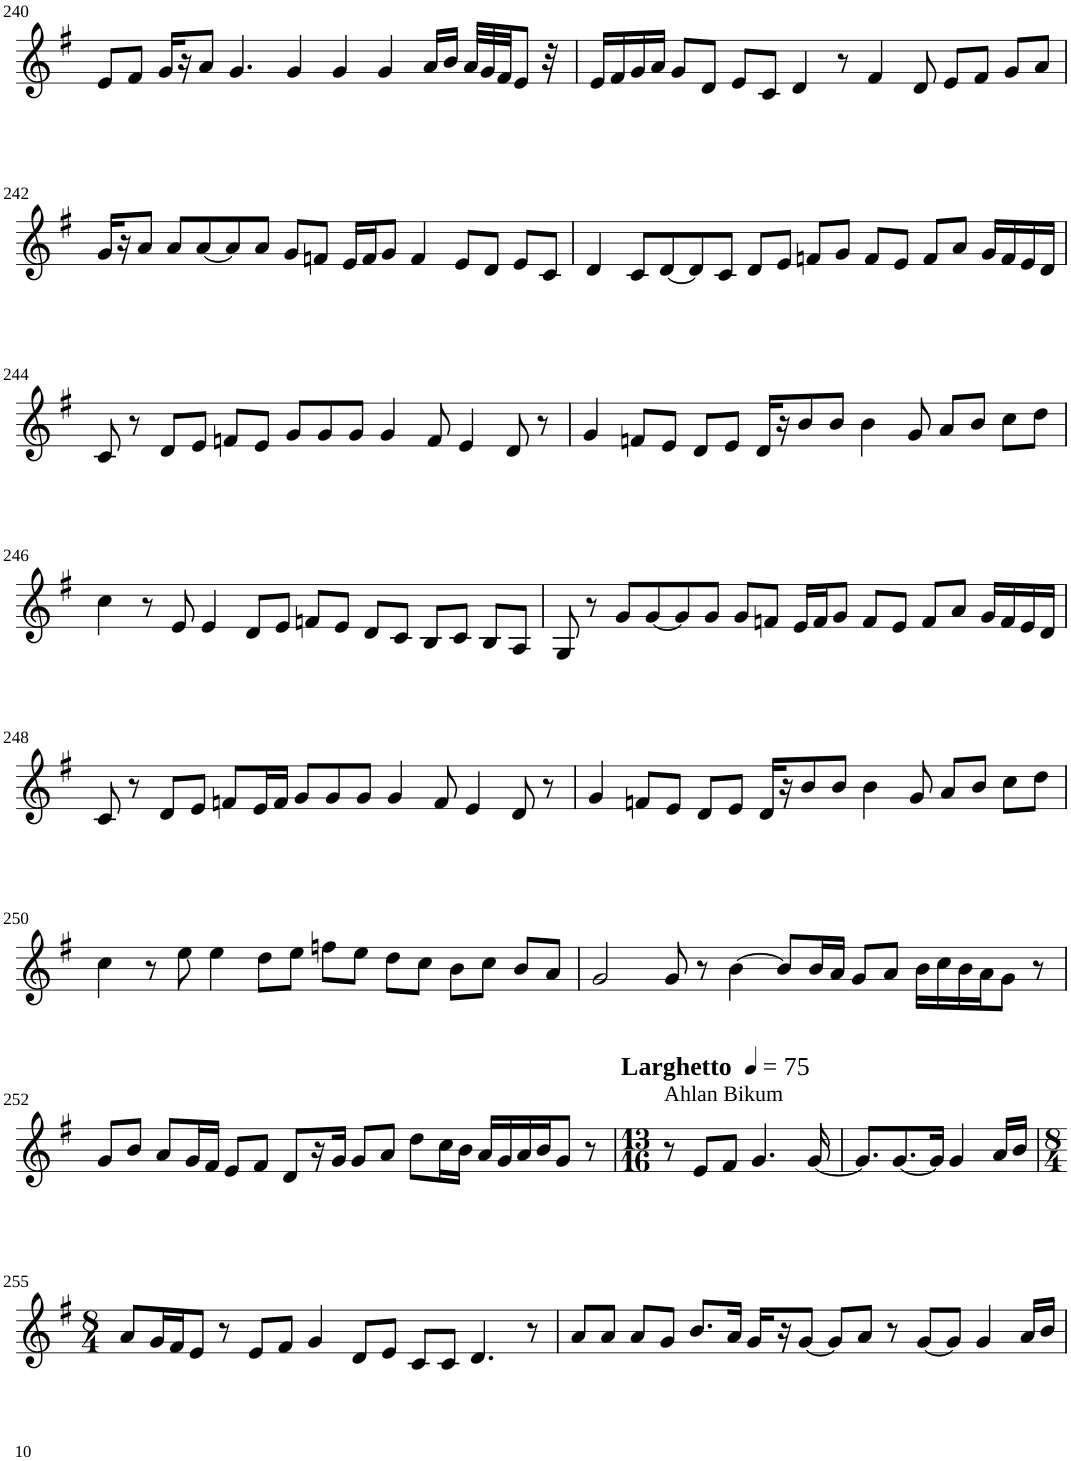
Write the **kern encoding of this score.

**kern
*part1
*staff1
*I"Violin
!!LO:PB:g=z
*clefG2
*k[f#]
*G:
*M8/4
=240
8e/L
8f#/J
16g/LL
16r
8a/J
4.g/
4g/
4g/
4g/
16a/LL
16b/JJ
32a/LLL
32g/
32f#/JJ
8e/J
32r
=241
16e/LL
16f#/
16g/
16a/JJ
8g/L
8d/J
8e/L
8c/J
4d/
8r
4f#/
8d/
8e/L
8f#/J
8g/L
8a/J
!!LO:LB:g=z
=242
16g/LL
16r
8a/J
8a/L
[8a/
8a/]
8a/J
8g/L
8fn/J
16e/LL
16f/J
8g/J
4f/
8e/L
8d/J
8e/L
8c/J
=243
4d/
8c/L
[8d/
8d/]
8c/J
8d/L
8e/J
8fn/L
8g/J
8f/L
8e/J
8f/L
8a/J
16g/LL
16f/
16e/
16d/JJ
!!LO:LB:g=z
=244
8c/
8r
8d/L
8e/J
8fn/L
8e/J
8g/L
8g/
8g/J
4g/
8f/
4e/
8d/
8r
=245
4g/
8fn/L
8e/J
8d/L
8e/J
16d/LL
16r
8b/
8b/J
4b\
8g/
8a/L
8b/J
8cc\L
8dd\J
!!LO:LB:g=z
=246
4cc\
8r
8e/
4e/
8d/L
8e/J
8fn/L
8e/J
8d/L
8c/J
8B/L
8c/J
8B/L
8A/J
=247
8G/
8r
8g/L
[8g/
8g/]
8g/J
8g/L
8fn/J
16e/LL
16f/J
8g/J
8f/L
8e/J
8f/L
8a/J
16g/LL
16f/
16e/
16d/JJ
!!LO:LB:g=z
=248
8c/
8r
8d/L
8e/J
8fn/L
16e/L
16f/JJ
8g/L
8g/
8g/J
4g/
8f/
4e/
8d/
8r
=249
4g/
8fn/L
8e/J
8d/L
8e/J
16d/LL
16r
8b/
8b/J
4b\
8g/
8a/L
8b/J
8cc\L
8dd\J
!!LO:LB:g=z
=250
4cc\
8r
8ee\
4ee\
8dd\L
8ee\J
8ffn\L
8ee\J
8dd\L
8cc\J
8b\L
8cc\J
8b/L
8a/J
=251
2g/
8g/
8r
[4b\
8b/L]
16b/L
16a/JJ
8g/L
8a/J
16b\LL
16cc\
16b\
16a\J
8g\J
8r
!!LO:LB:g=z
=252
8g/L
8b/J
8a/L
16g/L
16f#/JJ
8e/L
8f#/J
8d/L
16r
16g/JJ
8g/L
8a/J
8dd\L
16cc\L
16b\JJ
16a/LL
16g/
16a/
16b/J
8g/J
8r
=253
*M13/16
*MM75
!LO:TX:a:B:t=Larghetto
!LO:TX:a:t=Ahlan Bikum
8r
8e/L
8f#/J
4.g/
[16g/
=254
8.g/L]
[8.g/
16g/Jk]
4g/
16a/LL
16b/JJ
!!LO:LB:g=z
=255
*M8/4
8a/L
16g/L
16f#/J
8e/J
8r
8e/L
8f#/J
4g/
8d/L
8e/J
8c/L
8c/J
4.d/
8r
=256
8a/L
8a/J
8a/L
8g/J
8.b/L
16a/Jk
16g/LL
16r
[8g/J
8g/L]
8a/J
8r
[8g/L
8g/J]
4g/
16a/LL
16b/JJ
=
*-
